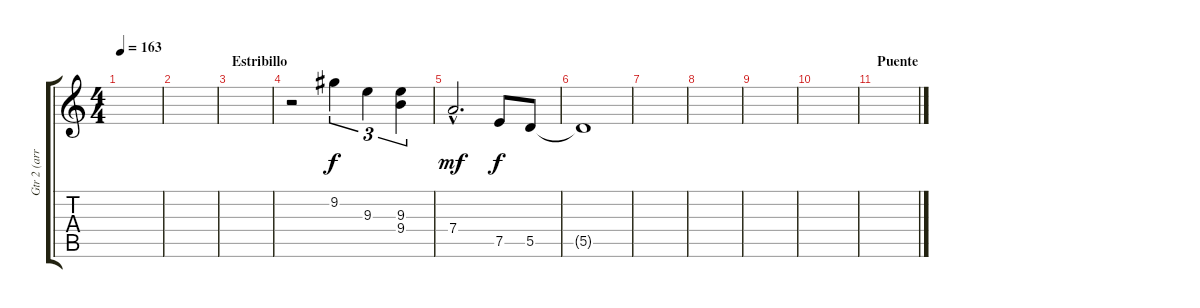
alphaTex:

\track ("Gtr 2 (arreglos y base)" "Gtr 2 (arr") {instrument distortionguitar}
\staff {score tabs}
\tuning (E4 B3 G3 D3 A2 E2) {hide}
\ts (4 4)
\tempo 163
\clef g2
\ks c
|
|
\section ("" "Estribillo")
|
r.2 9.2.4{tu (3 2)} 9.3.4{tu (3 2)} (9.3 9.4).4{tu (3 2)} |
7.4{hac}.2{d dy mf} 7.5.8{dy f} 5.5.8 |
5.5{t}.1 |
|
|
|
|
\section ("" "Puente")
